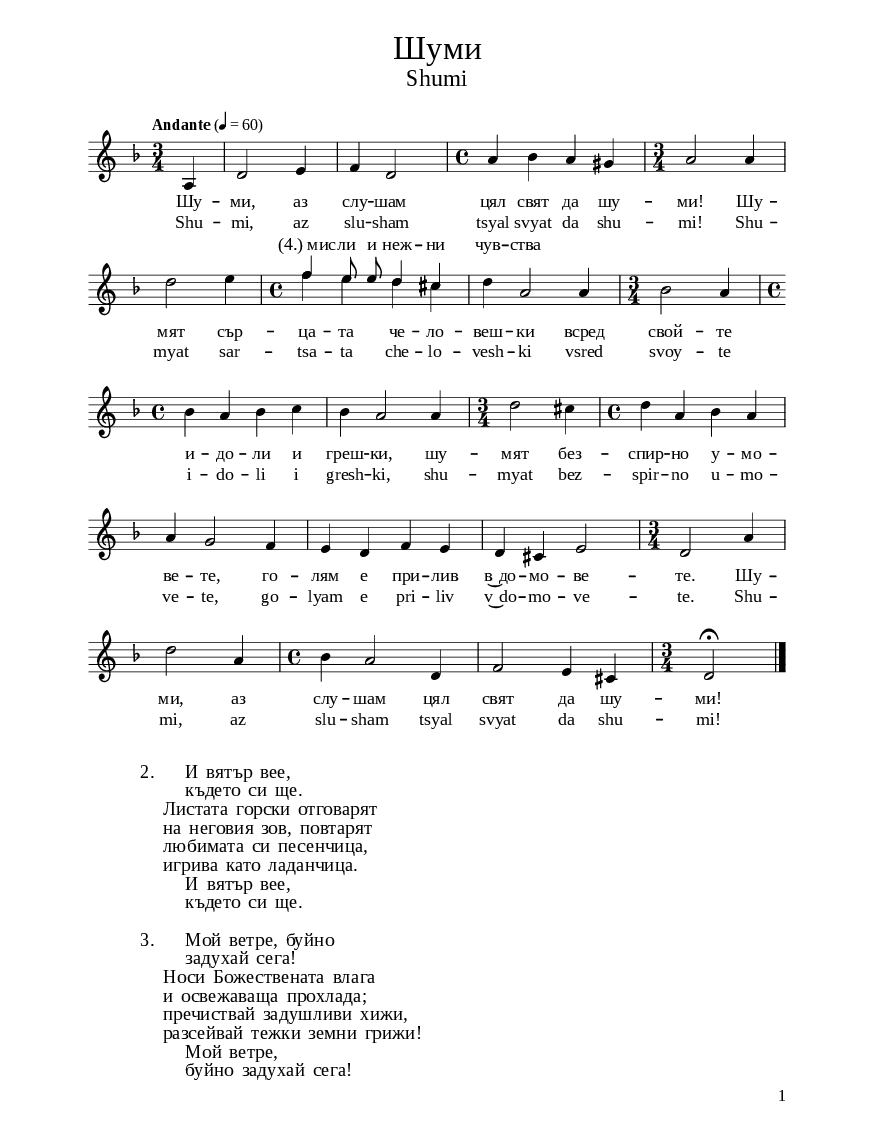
\version "2.24.2"

% include paper part and global functions
\include "include/globals.ily"

\bookpart {
       \label #'ref032
  \tocItem \markup "Шуми – Shumi"
  \include "include/bookpart-paper.ily"
  \score {
    \include "include/score-layout.ily"

    <<
      \new Lyrics = "tempVoiceLyricsBG" \with {
        % lyrics above a staff should have this override
        \override VerticalAxisGroup.staff-affinity = #DOWN
      }
      \new Voice = "mainVoice" \absolute  {
        \clef treble
        \key d \minor
        \time 3/4
        \tempoFunc "Andante" 4 "60"
        \partial 4
        \autoBeamOff

        a4 | d'2 e'4 | f'4 d'2 | \time 4/4  a'4 bes' a' gis' | \time 3/4  a'2 a'4 \break |
        d''2 e''4 | \time 4/4

        <<
          % now temporary add a second voice
          {
            \voiceTwo % this voice is in the same context as parent
            f''4 e'' d'' cis'' | d''4 \stemUp a'2 \stemNeutral
          }
          \new Voice = "tempVoice" {
            % this is a new voice context
            \voiceOne \autoBeamOff
            f''4 e''8 e'' d''4 cis'' | \hideNotes d''4 \stemDown a'2 \stemNeutral \unHideNotes
          }
        >>
        \oneVoice

        a'4 | \time 3/4  bes'2 a'4 | \break

        \time 4/4  bes'4 a' bes' c'' | bes'4 a'2 a'4 | \time 3/4  d''2 cis''4 | \time 4/4  d''4 a' bes' a' \break |
        a'4 g'2 f'4 |  e'4 d' f' e' | d'4 cis' e'2 | \time 3/4  d'2 a'4 \break |
        d''2 a'4 | \time 4/4  bes'4 a'2 d'4 |  f'2 e'4 cis' | \time 3/4  d'2 \fermata \bar "|." \break
      }

      \new Lyrics \lyricsto "mainVoice" {
        Шу -- ми,
        аз слу -- шам цял свят да шу -- ми! Шу -- мят
        сър -- ца -- та че -- ло --  веш -- ки всред
        свой -- те и -- до -- ли и греш -- ки, шу -- мят
        без -- спир -- но у -- мо -- ве -- те, го -- лям
        е при -- лив в~до -- мо -- ве -- те. Шу -- ми,
        аз слу -- шам цял свят да шу -- ми!
      }

      \context Lyrics = "tempVoiceLyricsBG" {
        \lyricsto "tempVoice" {
          "(4.) мис" -- ли и неж -- ни чув -- ства
        }
      }

      \new Lyrics \lyricsto "mainVoice" {
        Shu -- mi,
        az slu -- sham tsyal svyat da shu -- mi! Shu -- myat
        sar -- tsa -- ta che -- lo --  vesh -- ki vsred
        svoy -- te i -- do -- li i gresh -- ki, shu -- myat
        bez -- spir -- no u -- mo -- ve -- te, go -- lyam
        e pri -- liv v~do -- mo -- ve -- te. Shu -- mi,
        az slu -- sham tsyal svyat da shu -- mi!
      }

    >>



    \header {
      title = \titleFunc "Шуми" "Shumi"
    }

    \midi{}

  } % score



  \markup \fontsize #+1.7 {
    \hspace #5
    \override #'(baseline-skip . 1.8)
    \column {
      \line {   2.  "   "  И вятър вее, }

      \line {   "   "    "   "       където си ще.}

      \line {   "   "Листата горски отговарят}

      \line {   "   "на неговия зов, повтарят}

      \line {   "   "любимата си песенчица,}

      \line {   "   "игрива като ладанчица.}

      \line {  "   "    "   "И вятър вее, }

      \line {    "   "    "   "където си ще.}


      \line { " " }
      \line {   3. "   "  Мой ветре, буйно }

      \line {   "   "    "   "  задухай сега!}

      \line {   "   "Носи Божествената влага}

      \line {   "   "и освежаваща прохлада;}

      \line {   "   "пречиствай задушливи хижи,}

      \line {   "   "разсейвай тежки земни грижи!}

      \line {    "   "    "   "Мой ветре, }

      \line {    "   "    "   "буйно задухай сега!}

    }

  } % markup

  \pageBreak

  \markup \fontsize #bgCoupletFontSize {
    \hspace #1
    \override #`(baseline-skip . ,bgCoupletBaselineSkip) % affects space between column lines
    \column {




      \line {   4.  "   "        Задухай, ветре, }
      \line {   "   "    "   "         света разведри!}

      \line {   "   "При чисти мисли и нежни чувства}

      \line {   "   "цъфтят Божествени изкуства;}

      \line {   "   "навред да просияе радост,}

      \line {   "   "навред да диша свежа младост.}

      \line {  "   "    "   " Задухай, ветре, }
      \line {   "   "    "   " света избистри}
    }

  } % markup

  \markup \empty-two

  % include foreign translation(s) of the song
  

} % bookpart
